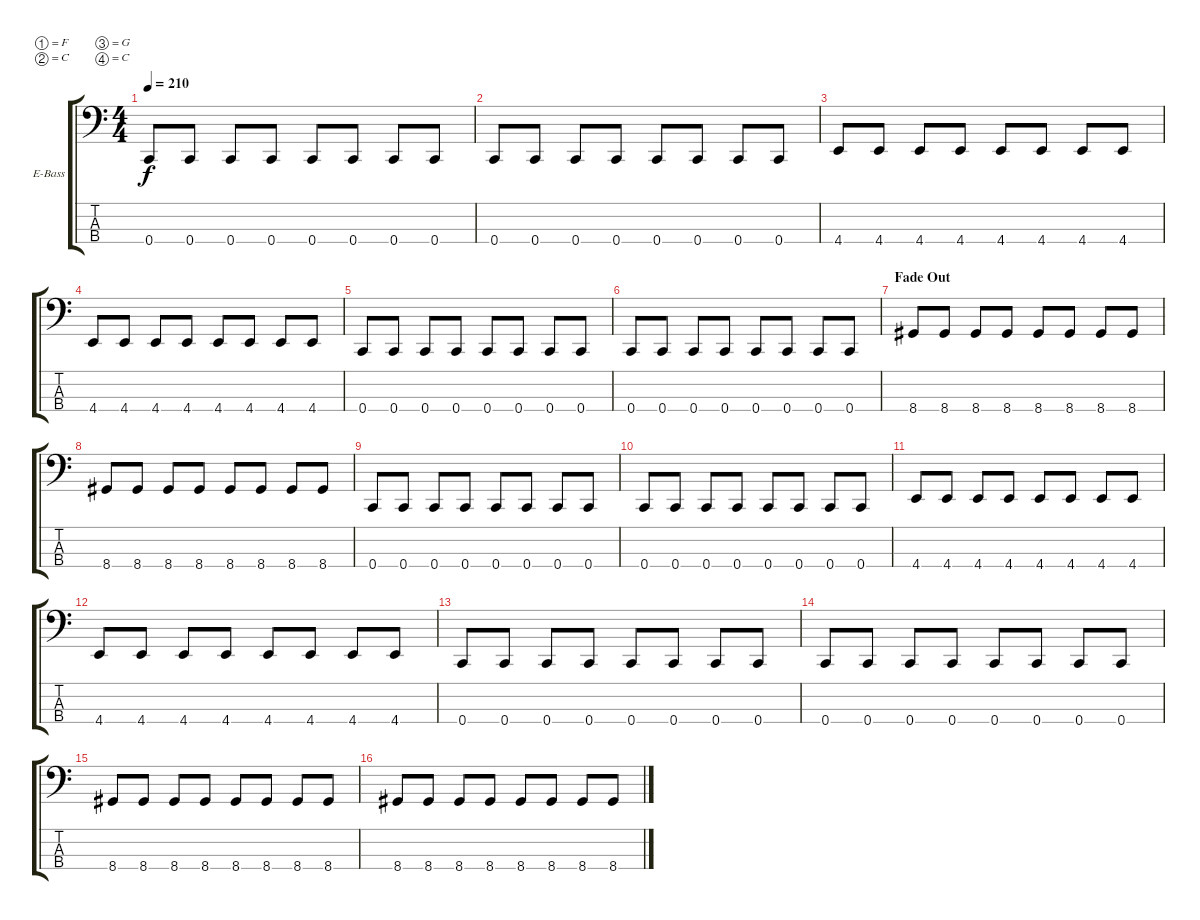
\defaultSystemsLayout 4
\bracketExtendMode groupsimilarinstruments
\firstSystemTrackNameOrientation horizontal
\otherSystemsTrackNameOrientation horizontal
\track ("Bass" "E-Bass") {instrument electricbassfinger}
\staff {score tabs}
\tuning (F2 C2 G1 C1)
\ts (4 4)
\tempo 210
\clef f4
\ks c
0.4.8{dy f} 0.4.8 0.4.8 0.4.8 0.4.8 0.4.8 0.4.8 0.4.8 |
0.4.8 0.4.8 0.4.8 0.4.8 0.4.8 0.4.8 0.4.8 0.4.8 |
4.4.8 4.4.8 4.4.8 4.4.8 4.4.8 4.4.8 4.4.8 4.4.8 |
4.4.8 4.4.8 4.4.8 4.4.8 4.4.8 4.4.8 4.4.8 4.4.8 |
0.4.8 0.4.8 0.4.8 0.4.8 0.4.8 0.4.8 0.4.8 0.4.8 |
0.4.8 0.4.8 0.4.8 0.4.8 0.4.8 0.4.8 0.4.8 0.4.8 |
\section ("" "Fade Out")
8.4.8 8.4.8 8.4.8 8.4.8 8.4.8 8.4.8 8.4.8 8.4.8 |
8.4.8 8.4.8 8.4.8 8.4.8 8.4.8 8.4.8 8.4.8 8.4.8 |
0.4.8 0.4.8 0.4.8 0.4.8 0.4.8 0.4.8 0.4.8 0.4.8 |
0.4.8 0.4.8 0.4.8 0.4.8 0.4.8 0.4.8 0.4.8 0.4.8 |
4.4.8 4.4.8 4.4.8 4.4.8 4.4.8 4.4.8 4.4.8 4.4.8 |
4.4.8 4.4.8 4.4.8 4.4.8 4.4.8 4.4.8 4.4.8 4.4.8 |
0.4.8 0.4.8 0.4.8 0.4.8 0.4.8 0.4.8 0.4.8 0.4.8 |
0.4.8 0.4.8 0.4.8 0.4.8 0.4.8 0.4.8 0.4.8 0.4.8 |
8.4.8 8.4.8 8.4.8 8.4.8 8.4.8 8.4.8 8.4.8 8.4.8 |
8.4.8 8.4.8 8.4.8 8.4.8 8.4.8 8.4.8 8.4.8 8.4.8
